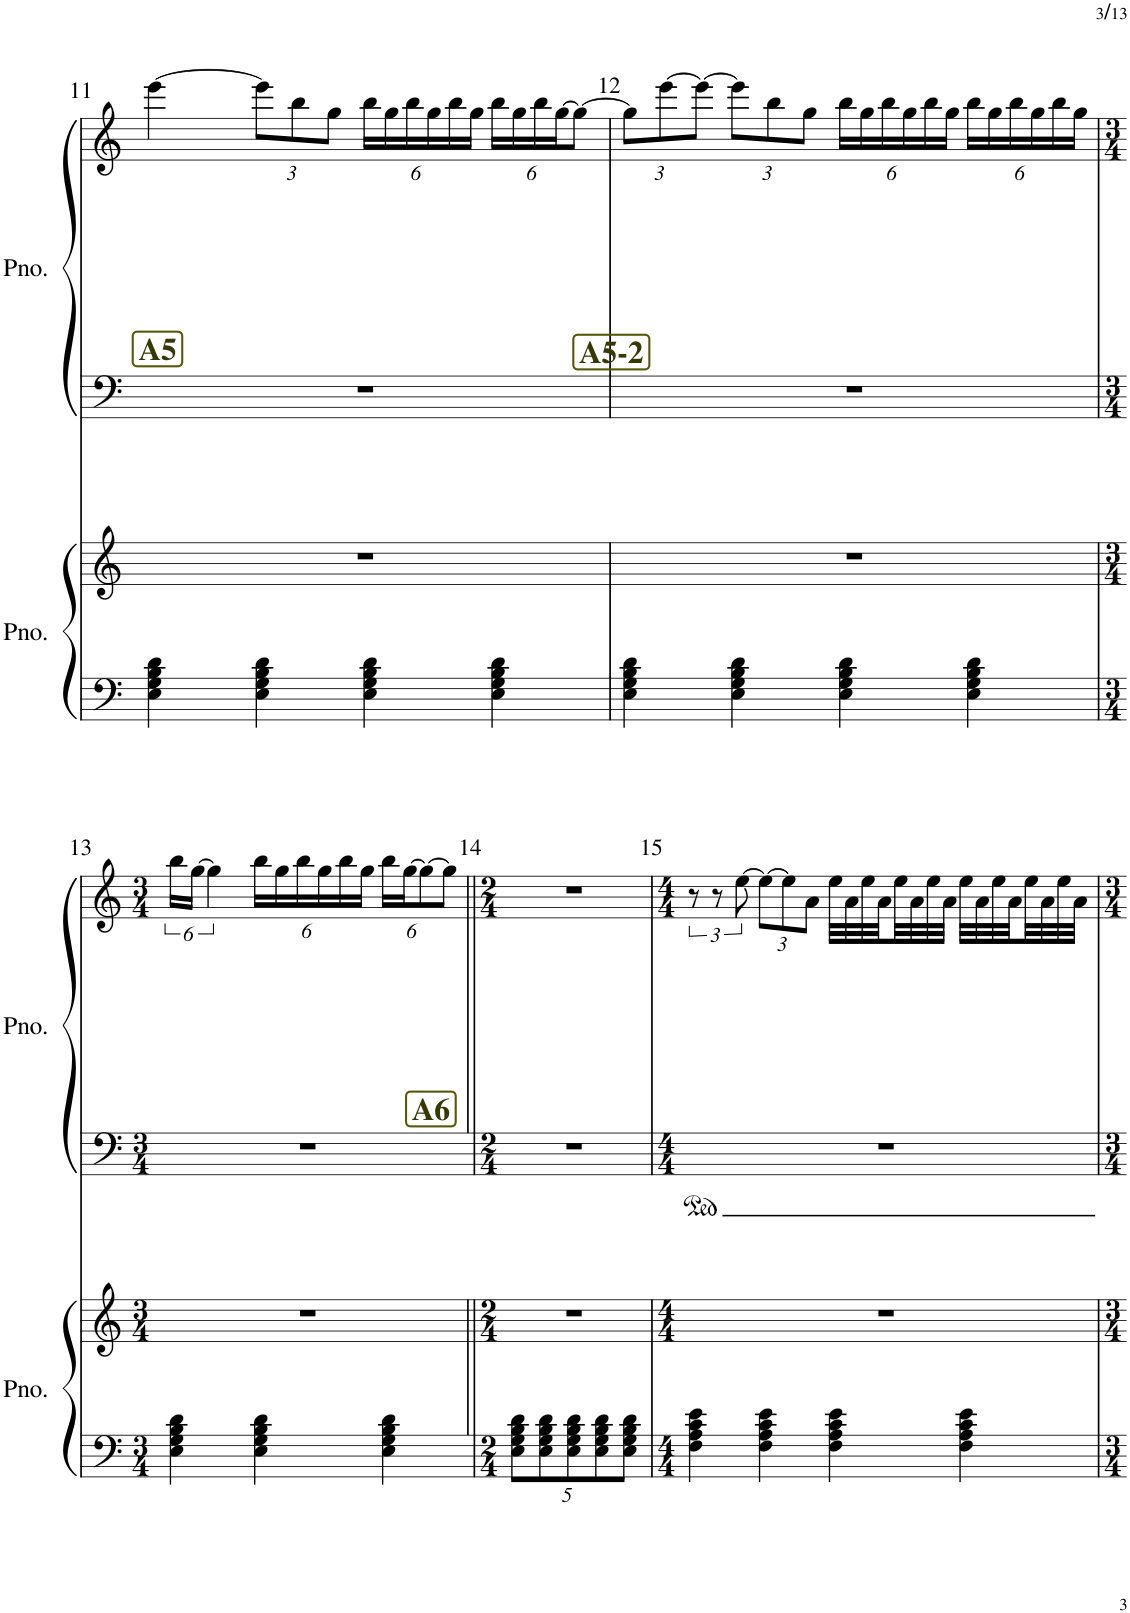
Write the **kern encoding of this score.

**kern	**kern	**kern	**kern
*part2	*part2	*part1	*part1
*staff4	*staff3	*staff2	*staff1
*I"ピアノ	*	*I"ピアノ	*
!!LO:PB:g=z
*clefF4	*clefG2	*clefF4	*clefG2
*k[]	*k[]	*k[]	*k[]
*M4/4	*M4/4	*M4/4	*M4/4
!!LO:REH:place=s1:b:B:cj:color=#373904:fs=15:t=A5
=11	=11	=11	=11
4E\ 4G\ 4B\ 4d\	1r	1r	[4eee\
*	*	*	*Xbrackettup
4E\ 4G\ 4B\ 4d\	.	.	12eee\L]
.	.	.	12bb\
.	.	.	12gg\J
4E\ 4G\ 4B\ 4d\	.	.	24bb\LL
.	.	.	24gg\
.	.	.	24bb\
.	.	.	24gg\
.	.	.	24bb\
.	.	.	24gg\JJ
4E\ 4G\ 4B\ 4d\	.	.	24bb\LL
.	.	.	24gg\
.	.	.	24bb\
.	.	.	[24gg\J
.	.	.	12gg\J_
!!LO:REH:place=s1:b:B:cj:color=#373904:fs=15:t=A5-2
=12	=12	=12	=12
4E\ 4G\ 4B\ 4d\	1r	1r	12gg\L]
.	.	.	[4eee\
4E\ 4G\ 4B\ 4d\	.	.	.
.	.	.	12bb\
.	.	.	12gg\J
4E\ 4G\ 4B\ 4d\	.	.	24bb\LL
.	.	.	24gg\
.	.	.	24bb\
.	.	.	24gg\
.	.	.	24bb\
.	.	.	24gg\JJ
4E\ 4G\ 4B\ 4d\	.	.	24bb\LL
.	.	.	24gg\
.	.	.	24bb\
.	.	.	24gg\
.	.	.	24bb\
.	.	.	24gg\JJ
!!LO:LB:g=z
=13	=13	=13	=13
*M3/4	*M3/4	*M3/4	*M3/4
*	*	*	*brackettup
4E\ 4G\ 4B\ 4d\	2.r	2.r	24bb\LL
.	.	.	[24gg\JJ
.	.	.	6gg\]
*	*	*	*Xbrackettup
4E\ 4G\ 4B\ 4d\	.	.	24bb\LL
.	.	.	24gg\
.	.	.	24bb\
.	.	.	24gg\
.	.	.	24bb\
.	.	.	24gg\JJ
4E\ 4G\ 4B\ 4d\	.	.	24bb\LL
.	.	.	[24gg\J
.	.	.	12gg\_
.	.	.	12gg\J]
!!LO:REH:place=s1:b:B:cj:color=#373904:fs=15:t=A6
=14||	=14||	=14||	=14||
*M2/4	*M2/4	*M2/4	*M2/4
*Xbrackettup	*	*	*
10E\ 10G\ 10B\ 10d\L	2r	2r	2r
10E\ 10G\ 10B\ 10d\	.	.	.
10E\ 10G\ 10B\ 10d\	.	.	.
10E\ 10G\ 10B\ 10d\	.	.	.
10E\ 10G\ 10B\ 10d\J	.	.	.
=15	=15	=15	=15
*M4/4	*M4/4	*M4/4	*M4/4
*	*	*	*brackettup
4F\ 4A\ 4c\ 4e\	1r	1r	12r
.	.	.	12r
.	.	.	[4ee\
4F\ 4A\ 4c\ 4e\	.	.	.
.	.	.	12a\J
4F\ 4A\ 4c\ 4e\	.	.	32ee\LLL
.	.	.	32a\
.	.	.	32ee\
.	.	.	32a\
.	.	.	32ee\
.	.	.	32a\
.	.	.	32ee\
.	.	.	32a\JJJ
4F\ 4A\ 4c\ 4e\	.	.	32ee\LLL
.	.	.	32a\
.	.	.	32ee\
.	.	.	32a\
.	.	.	32ee\
.	.	.	32a\
.	.	.	32ee\
.	.	.	32a\JJJ
=	=	=	=
*-	*-	*-	*-
